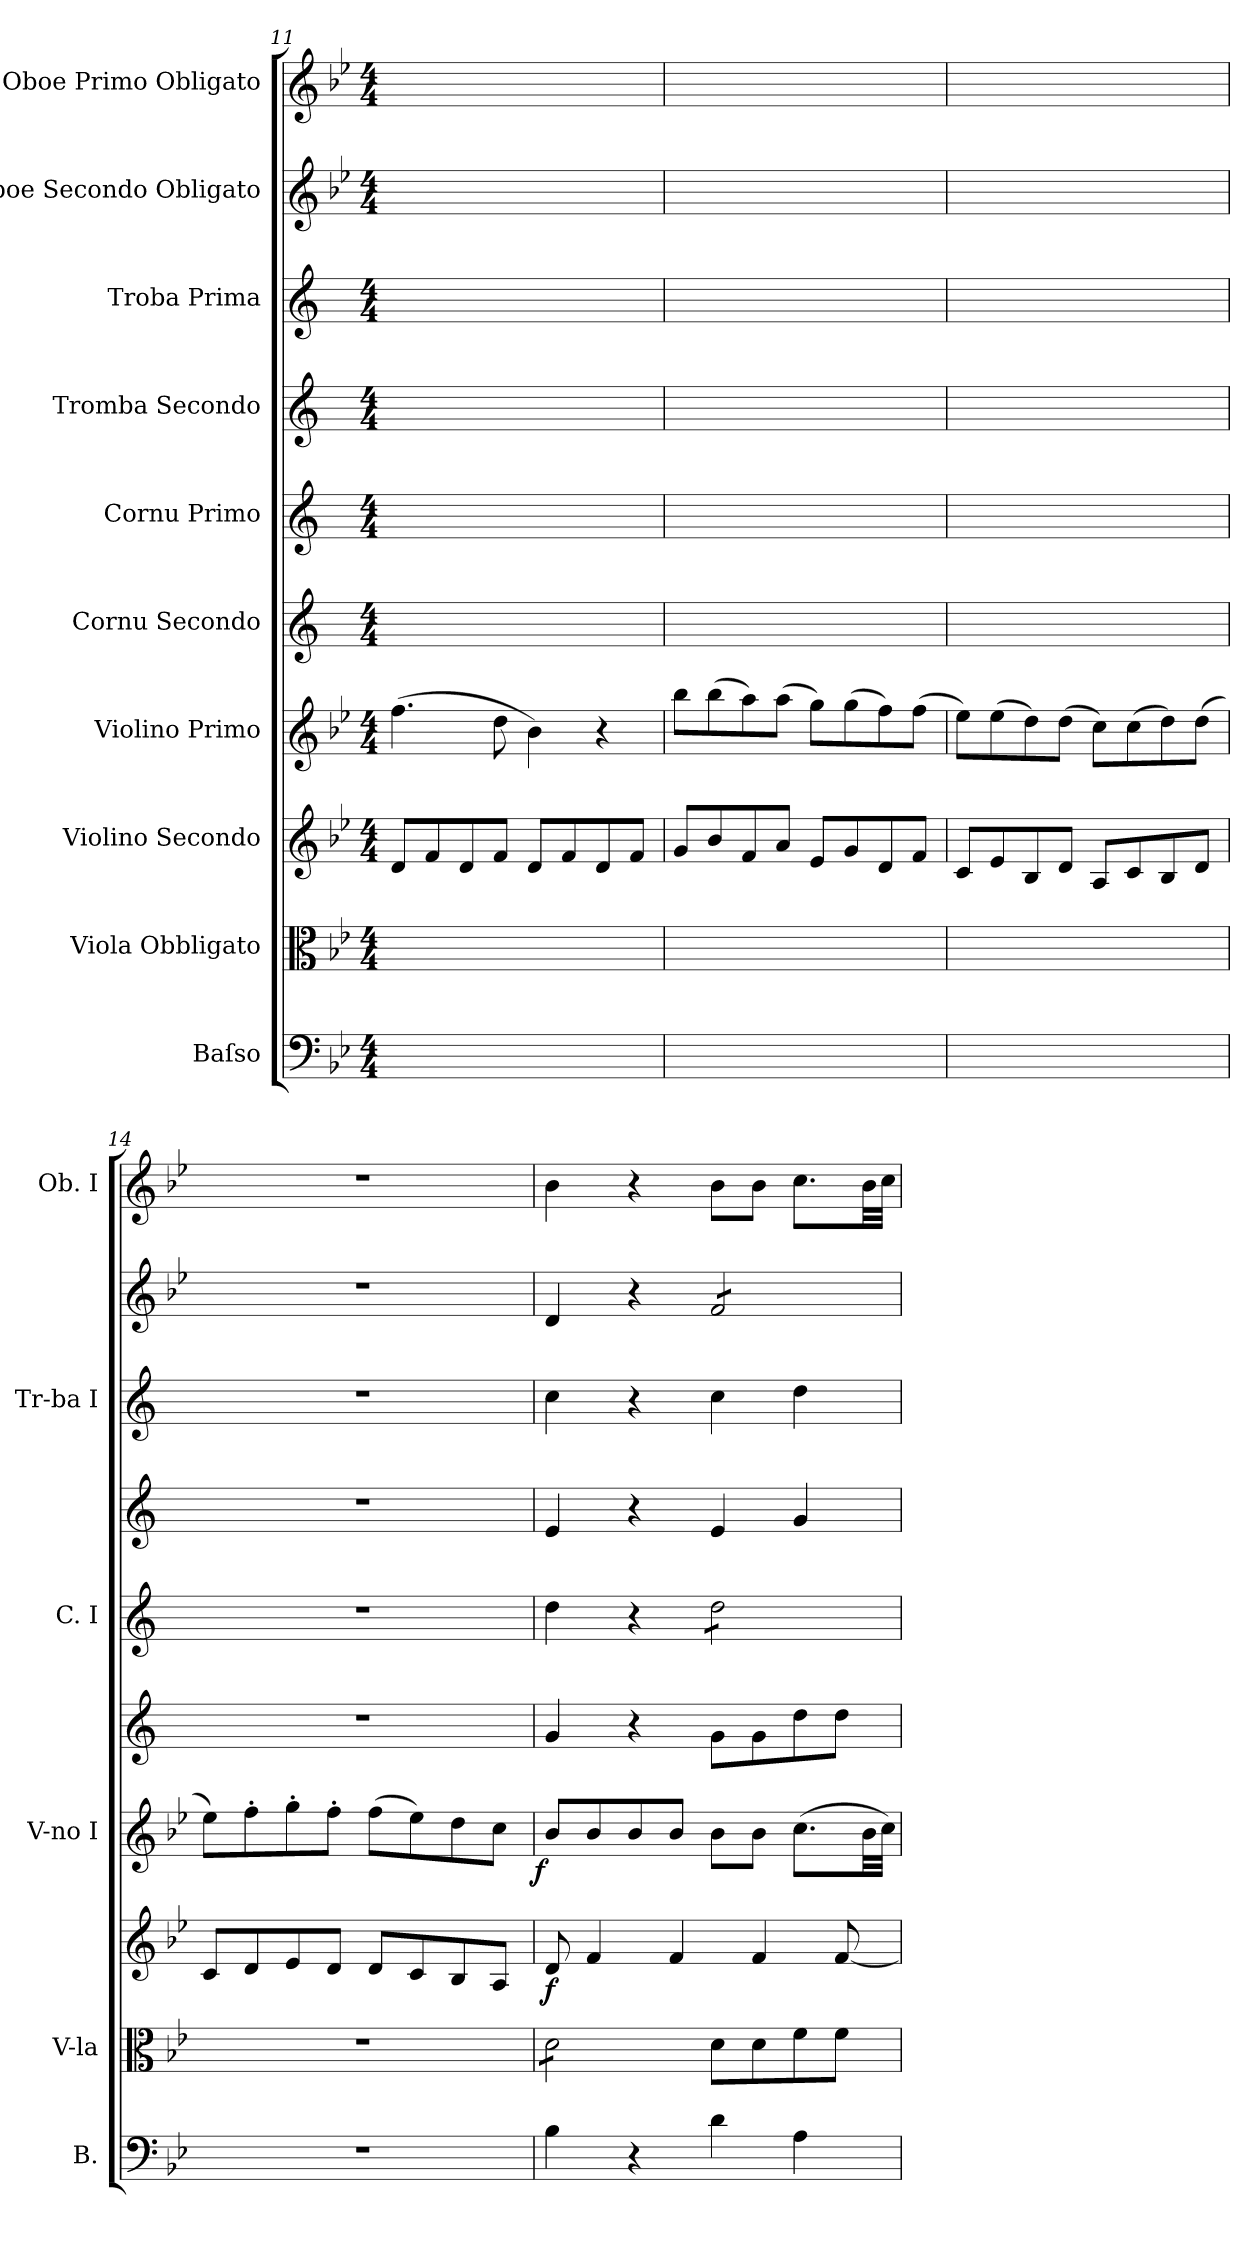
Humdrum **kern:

**kern	**kern	**kern	**dynam	**kern	**dynam	**kern	**kern	**kern	**kern	**kern	**kern
*part10	*part9	*part8	*part8	*part7	*part7	*part6	*part5	*part4	*part3	*part2	*part1
*staff10	*staff9	*staff8	*staff8	*staff7	*staff7	*staff6	*staff5	*staff4	*staff3	*staff2	*staff1
*I"Baſso	*I"Viola Obbligato	*I"Violino Secondo	*	*I"Violino Primo	*	*I"Cornu Secondo	*I"Cornu Primo	*I"Tromba Secondo	*I"Troba Prima	*I"Oboe Secondo Obligato	*I"Oboe Primo Obligato
*I'B.	*I'V-la	*	*	*I'V-no I	*	*	*I'C. I	*	*I'Tr-ba I	*	*I'Ob. I
*clefF4	*clefC3	*clefG2	*	*clefG2	*	*clefG2	*clefG2	*clefG2	*clefG2	*clefG2	*clefG2
*	*	*	*	*	*	*ITrd5c9	*ITrd5c9	*ITrd1c2	*ITrd1c2	*	*
*k[b-e-]	*k[b-e-]	*k[b-e-]	*	*k[b-e-]	*	*k[b-e-a-]	*k[b-e-a-]	*k[b-e-]	*k[b-e-]	*k[b-e-]	*k[b-e-]
*M4/4	*M4/4	*M4/4	*	*M4/4	*	*M4/4	*M4/4	*M4/4	*M4/4	*M4/4	*M4/4
=11	=11	=11	=11	=11	=11	=11	=11	=11	=11	=11	=11
1ryy	1ryy	8d/L	.	(4.ff\	.	1ryy	1ryy	1ryy	1ryy	1ryy	1ryy
.	.	8f/	.	.	.	.	.	.	.	.	.
.	.	8d/	.	.	.	.	.	.	.	.	.
.	.	8f/J	.	8dd\	.	.	.	.	.	.	.
.	.	8d/L	.	4b-\)	.	.	.	.	.	.	.
.	.	8f/	.	.	.	.	.	.	.	.	.
.	.	8d/	.	4r	.	.	.	.	.	.	.
.	.	8f/J	.	.	.	.	.	.	.	.	.
=12	=12	=12	=12	=12	=12	=12	=12	=12	=12	=12	=12
1ryy	1ryy	8g/L	.	8bb-\L	.	1ryy	1ryy	1ryy	1ryy	1ryy	1ryy
.	.	8b-/	.	(8bb-\	.	.	.	.	.	.	.
.	.	8f/	.	8aa\)	.	.	.	.	.	.	.
.	.	8a/J	.	(8aa\J	.	.	.	.	.	.	.
.	.	8e-/L	.	8gg\L)	.	.	.	.	.	.	.
.	.	8g/	.	(8gg\	.	.	.	.	.	.	.
.	.	8d/	.	8ff\)	.	.	.	.	.	.	.
.	.	8f/J	.	(8ff\J	.	.	.	.	.	.	.
=13	=13	=13	=13	=13	=13	=13	=13	=13	=13	=13	=13
1ryy	1ryy	8c/L	.	8ee-\L)	.	1ryy	1ryy	1ryy	1ryy	1ryy	1ryy
.	.	8e-/	.	(8ee-\	.	.	.	.	.	.	.
.	.	8B-/	.	8dd\)	.	.	.	.	.	.	.
.	.	8d/J	.	(8dd\J	.	.	.	.	.	.	.
.	.	8A/L	.	8cc\L)	.	.	.	.	.	.	.
.	.	8c/	.	(8cc\	.	.	.	.	.	.	.
.	.	8B-/	.	8dd\)	.	.	.	.	.	.	.
.	.	8d/J	.	(8dd\J	.	.	.	.	.	.	.
=14	=14	=14	=14	=14	=14	=14	=14	=14	=14	=14	=14
1r	1r	8c/L	.	8ee-\L)	.	1r	1r	1r	1r	1r	1r
.	.	8d/	.	8ff'\	.	.	.	.	.	.	.
.	.	8e-/	.	8gg'\	.	.	.	.	.	.	.
.	.	8d/J	.	8ff'\J	.	.	.	.	.	.	.
.	.	8d/L	.	(8ff\L	.	.	.	.	.	.	.
.	.	8c/	.	8ee-\)	.	.	.	.	.	.	.
.	.	8B-/	.	8dd\	.	.	.	.	.	.	.
.	.	8A/J	.	8cc\J	.	.	.	.	.	.	.
=15	=15	=15	=15	=15	=15	=15	=15	=15	=15	=15	=15
!	!	!	!	!	!LO:DY:rj	!	!	!	!	!	!
*	*tremolo	*	*	*	*	*	*	*	*	*	*
4B-\	8d\L	8d/	f	8b-/L	f	4B-/	4f\	4d/	4b-\	4d/	4b-\
.	8d\	4f/	.	8b-/	.	.	.	.	.	.	.
4r	8d\	.	.	8b-/	.	4r	4r	4r	4r	4r	4r
.	8d\J	4f/	.	8b-/J	.	.	.	.	.	.	.
*	*Xtremolo	*	*	*	*	*	*	*	*	*	*
*	*	*	*	*	*	*	*tremolo	*	*	*	*
*	*	*	*	*	*	*	*	*	*	*tremolo	*
4d\	8d\L	.	.	8b-\L	.	8B-\L	8f\L	4d/	4b-\	8f/L	8b-\L
.	8d\	4f/	.	8b-\J	.	8B-\	8f\	.	.	8f/	8b-\J
4A\	8f\	.	.	(8.cc\L	.	8f\	8f\	4f/	4cc\	8f/	8.cc\L
.	8f\J	[8f/	.	.	.	8f\J	8f\J	.	.	8f/J	.
*	*	*	*	*	*	*	*	*	*	*Xtremolo	*
*	*	*	*	*	*	*	*Xtremolo	*	*	*	*
.	.	.	.	32b-\LL	.	.	.	.	.	.	32b-\LL
.	.	.	.	32cc\JJJ)	.	.	.	.	.	.	32cc\JJJ
=	=	=	=	=	=	=	=	=	=	=	=
*-	*-	*-	*-	*-	*-	*-	*-	*-	*-	*-	*-
